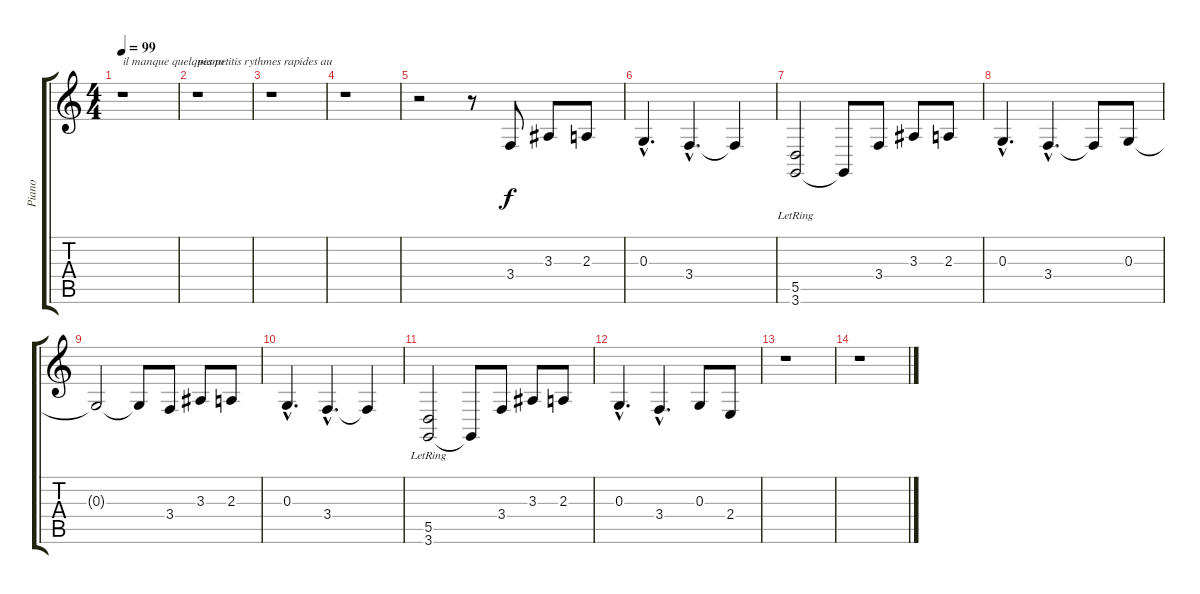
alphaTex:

\track ("Piano" "Piano") {instrument acousticgrandpiano}
\staff {score tabs}
\tuning (E4 B3 G3 D3 A2 E2) {hide}
\ts (4 4)
\tempo 99
\clef g2
\ks c
r.1{txt "il manque quelques petitis rythmes rapides au" dy f instrument acousticgrandpiano} |
r.1{txt "piano"} |
r.1 |
r.1 |
r.2 r.8 3.4.8 3.3.8 2.3.8 |
0.3{hac}.4{d} 3.4{hac}.4{d} 3.4{t}.4 |
(5.5 3.6{lr}).2 3.6{t}.8 3.4.8 3.3.8 2.3.8 |
0.3{hac}.4{d} 3.4{hac}.4{d} 3.4{t}.8 0.3.8 |
0.3{t}.2 0.3{t}.8 3.4.8 3.3.8 2.3.8 |
0.3{hac}.4{d} 3.4{hac}.4{d} 3.4{t}.4 |
(5.5 3.6{lr}).2 3.6{t}.8 3.4.8 3.3.8 2.3.8 |
0.3{hac}.4{d} 3.4{hac}.4{d} 0.3.8 2.4.8 |
r.1 |
r.1
